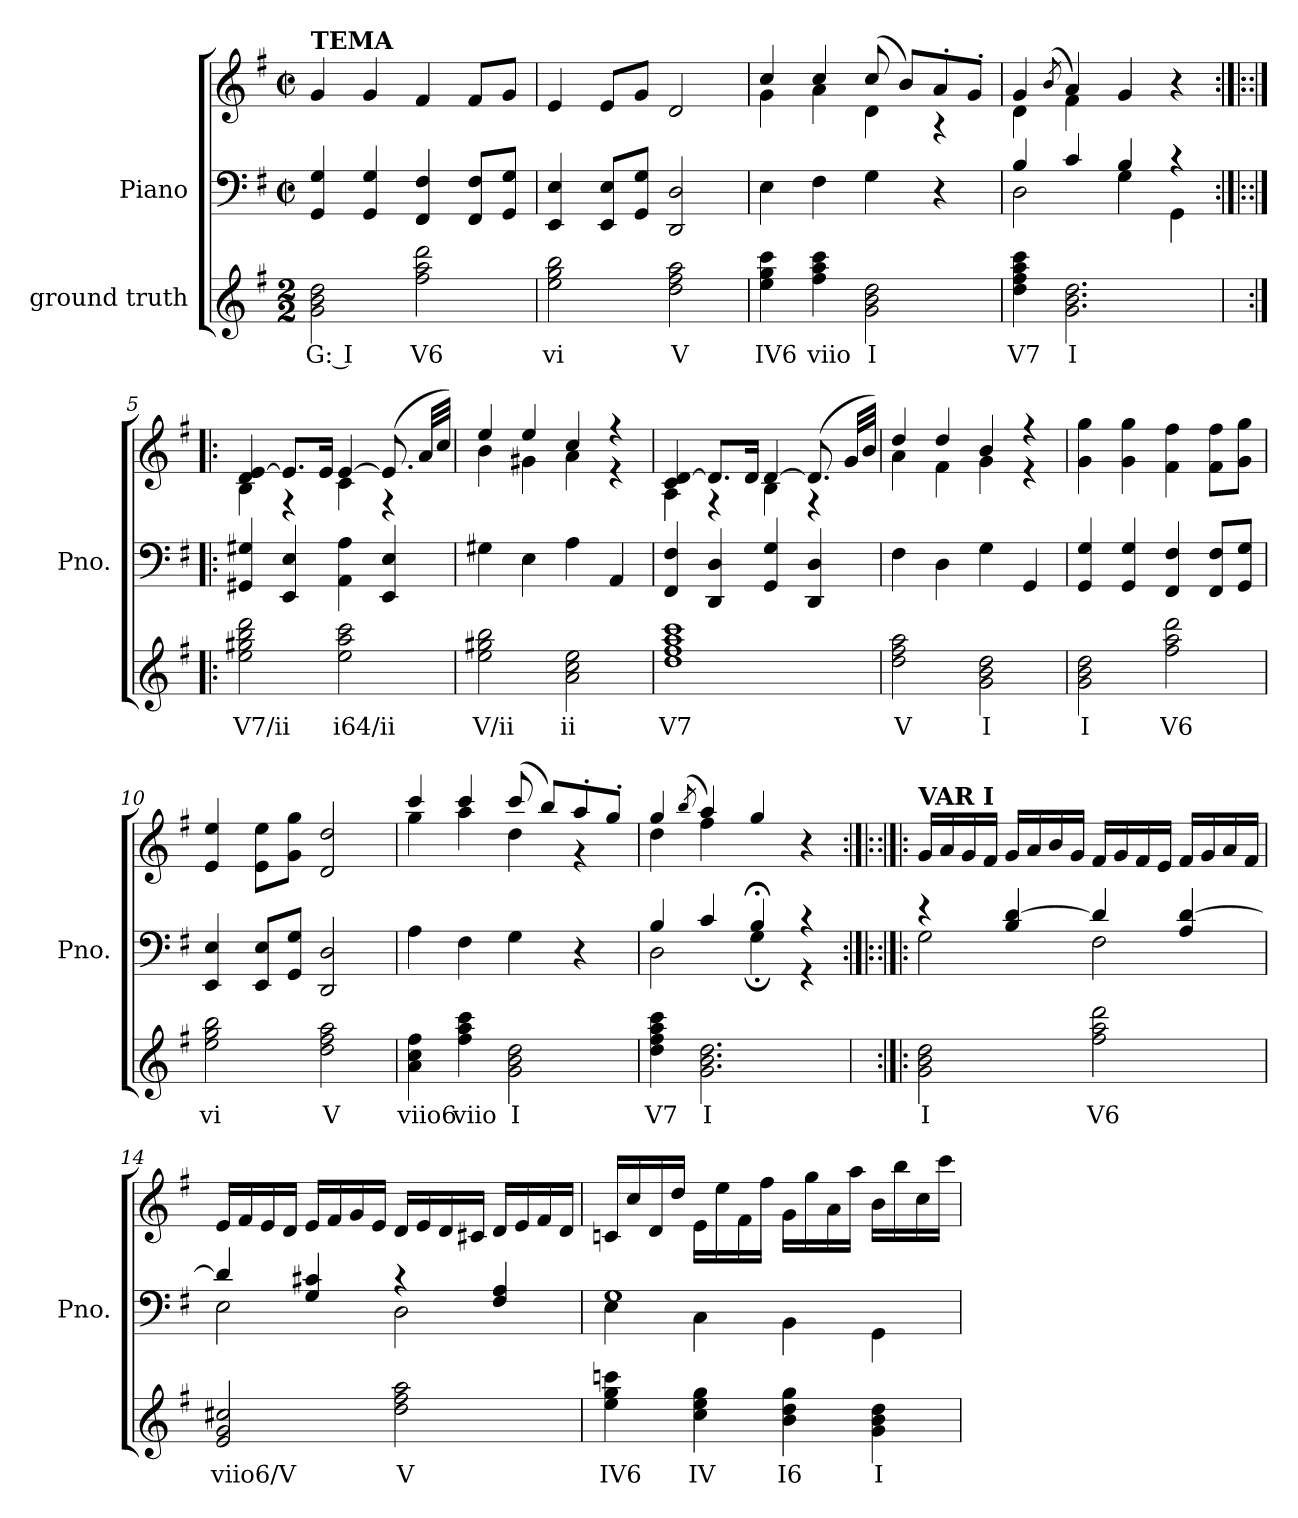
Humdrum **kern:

**kern	**text	**kern	**kern
*part2	*part2	*part1	*part1
*staff3	*staff3	*staff2	*staff1
*I"ground truth	*	*I"Piano	*
*	*	*I'Pno.	*
*	*	*clefF4	*clefG2
*k[f#]	*	*k[f#]	*k[f#]
*G:	*	*G:	*G:
*M2/2	*	*M2/2	*M2/2
*	*	*met(c|)	*met(c|)
=1	=1	=1	=1
!	!	!	!LO:TX:a:B:t=TEMA
2g 2b 2dd	G: I	4GG/ 4G/	4g/
.	.	4GG/ 4G/	4g/
2ff# 2aa 2ddd	V6	4FF#/ 4F#/	4f#/
.	.	8FF#/ 8F#/L	8f#/L
.	.	8GG/ 8G/J	8g/J
=2	=2	=2	=2
2ee 2gg 2bb	vi	4EE/ 4E/	4e/
.	.	8EE/ 8E/L	8e/L
.	.	8GG/ 8G/J	8g/J
2dd 2ff# 2aa	V	2DD/ 2D/	2d/
=3	=3	=3	=3
*	*	*	*^
4ee 4gg 4ccc	IV6	4E\	4cc/	4g\
4ff# 4aa 4ccc	viio	4F#\	4cc/	4a\
2g 2b 2dd	I	4G\	(>8cc/	4d\
.	.	.	8b/L)	.
.	.	4r	8a'/	4r
.	.	.	8g'/J	.
=4	=4	=4	=4	=4
*	*	*^	*	*
*	*	*	*^	*	*
4dd 4ff# 4aa 4ccc	V7	2ryy	4B/	2D\	4g/	4d\
.	.	.	.	.	(<8qb/	.
2.g 2.b 2.dd	I	.	4c/	.	4a/)	4f#\
.	.	2ryy	4B/	4G\	4g/	2ryy
.	.	.	4r	4GG\	4r	.
*	*	*v	*v	*v	*	*
=5	=5:|!|:	=5:|!|:	=5:|!|:	=5:|!|:
2ee 2gg#X 2bb 2ddd	V7/ii	4GG#X/ 4G#X/	4d/ [4e/	4B\
.	.	4EE/ 4E/	8.e/L]	4r
.	.	.	16e/Jk	.
2ee 2aa 2ccc	i64/ii	4AA\ 4A\	[4e/	4c\
.	.	4EE/ 4E/	(>8.e/]	4r
.	.	.	32a/LLL	.
.	.	.	32cc/JJJ)	.
=6	=6	=6	=6	=6
2ee 2gg#X 2bb	V/ii	4G#X\	4ee/	4b\
.	.	4E\	4ee/	4g#X\
2a 2cc 2ee	ii	4A\	4cc/	4a\
.	.	4AA/	4r	4r
!!LO:LB:g=z	!!
=7	=7	=7	=7	=7
1dd 1ff# 1aa 1ccc	V7	4FF#/ 4F#/	4c/ [4d/	4A\
.	.	4DD/ 4D/	8.d/L]	4r
.	.	.	16d/Jk	.
.	.	4GG/ 4G/	[4d/	4B\
.	.	4DD/ 4D/	(>8.d/]	4r
.	.	.	32g/LLL	.
.	.	.	32b/JJJ)	.
=8	=8	=8	=8	=8
2dd 2ff# 2aa	V	4F#\	4dd/	4a\
.	.	4D\	4dd/	4f#\
2g 2b 2dd	I	4G\	4b/	4g\
.	.	4GG/	4r	4r
*	*	*	*v	*v
=9	=9	=9	=9
2g 2b 2dd	I	4GG/ 4G/	4g\ 4gg\
.	.	4GG/ 4G/	4g\ 4gg\
2ff# 2aa 2ddd	V6	4FF#/ 4F#/	4f#\ 4ff#\
.	.	8FF#/ 8F#/L	8f#\ 8ff#\L
.	.	8GG/ 8G/J	8g\ 8gg\J
=10	=10	=10	=10
2ee 2gg 2bb	vi	4EE/ 4E/	4e/ 4ee/
.	.	8EE/ 8E/L	8e\ 8ee\L
.	.	8GG/ 8G/J	8g\ 8gg\J
2dd 2ff# 2aa	V	2DD/ 2D/	2d/ 2dd/
=11	=11	=11	=11
*	*	*	*^
4a 4cc 4ff#	viio6	4A\	4ccc/	4gg\
4ff# 4aa 4ccc	viio	4F#\	4ccc/	4aa\
2g 2b 2dd	I	4G\	(>8ccc/	4dd\
.	.	.	8bb/L)	.
.	.	4r	8aa'/	4r
.	.	.	8gg'/J	.
=12	=12	=12	=12	=12
*	*	*^	*	*
4dd 4ff# 4aa 4ccc	V7	4B/	2D\	4gg/	4dd\
.	.	.	.	(<8qbb/	.
2.g 2.b 2.dd	I	4c/	.	4aa/)	4ff#\
.	.	4B;</	4G;<\	4gg/	2ryy
.	.	4r	4r	4r	.
*	*	*	*	*v	*v
!!LO:LB:g=z
=13	=13:|!|:	=13:|!|:	=13:|!|:	=13:|!|:
!	!	!	!	!LO:TX:a:B:t=VAR I
2g 2b 2dd	I	4r	2G\	16g/LL
.	.	.	.	16a/
.	.	.	.	16g/
.	.	.	.	16f#/JJ
.	.	4B/ [4d/	.	16g/LL
.	.	.	.	16a/
.	.	.	.	16b/
.	.	.	.	16g/JJ
2ff# 2aa 2ddd	V6	4d/]	2F#\	16f#/LL
.	.	.	.	16g/
.	.	.	.	16f#/
.	.	.	.	16e/JJ
.	.	4A/ [4d/	.	16f#/LL
.	.	.	.	16g/
.	.	.	.	16a/
.	.	.	.	16f#/JJ
=14	=14	=14	=14	=14
2e 2g 2cc#X	viio6/V	4d/]	2E\	16e/LL
.	.	.	.	16f#/
.	.	.	.	16e/
.	.	.	.	16d/JJ
.	.	4G/ 4c#X/	.	16e/LL
.	.	.	.	16f#/
.	.	.	.	16g/
.	.	.	.	16e/JJ
2dd 2ff# 2aa	V	4r	2D\	16d/LL
.	.	.	.	16e/
.	.	.	.	16d/
.	.	.	.	16c#X/JJ
.	.	4F#/ 4A/	.	16d/LL
.	.	.	.	16e/
.	.	.	.	16f#/
.	.	.	.	16d/JJ
!!LO:LB:g=z
=15	=15	=15	=15	=15
4ee 4gg 4cccn	IV6	1G	4E\	16cn/LL
.	.	.	.	16cc/
.	.	.	.	16d/
.	.	.	.	16dd/JJ
4cc 4ee 4gg	IV	.	4C\	16e\LL
.	.	.	.	16ee\
.	.	.	.	16f#\
.	.	.	.	16ff#\JJ
4b 4dd 4gg	I6	.	4BB\	16g\LL
.	.	.	.	16gg\
.	.	.	.	16a\
.	.	.	.	16aa\JJ
4g 4b 4dd	I	.	4GG\	16b\LL
.	.	.	.	16bb\
.	.	.	.	16cc\
.	.	.	.	16ccc\JJ
*	*	*v	*v	*
=	=	=	=
*-	*-	*-	*-
